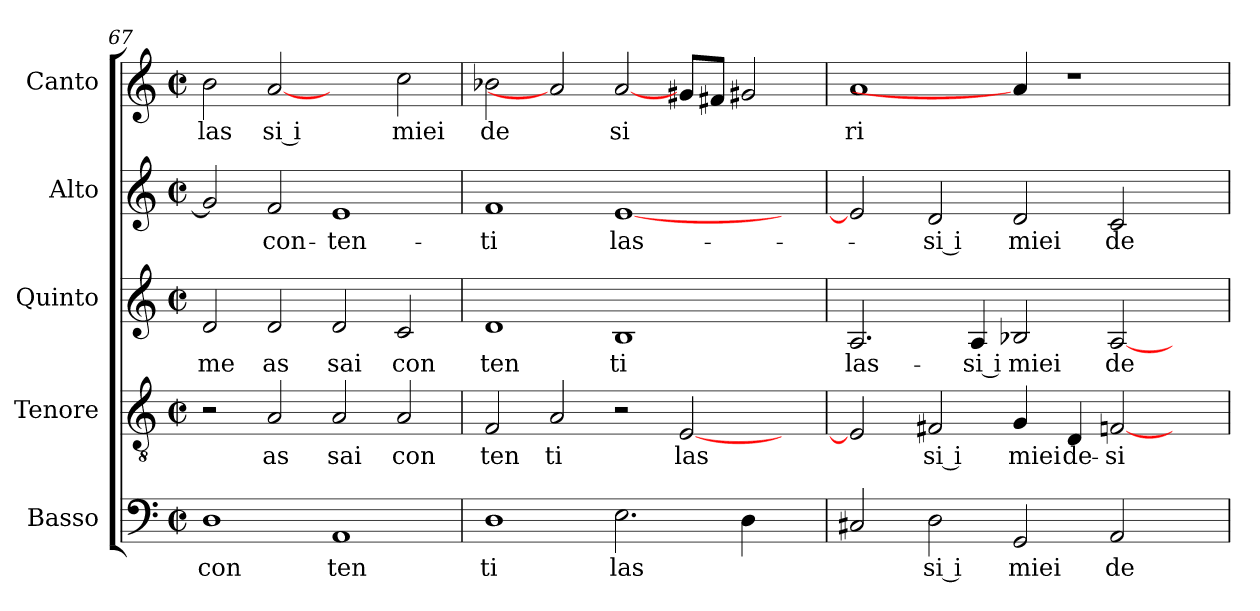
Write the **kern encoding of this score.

**kern	**text	**kern	**text	**kern	**text	**kern	**text	**kern	**text
*part5	*part5	*part4	*part4	*part3	*part3	*part2	*part2	*part1	*part1
*staff5	*staff5	*staff4	*staff4	*staff3	*staff3	*staff2	*staff2	*staff1	*staff1
*I"Basso	*	*I"Tenore	*	*I"Quinto	*	*I"Alto	*	*I"Canto	*
*clefF4	*	*clefGv2	*	*clefG2	*	*clefG2	*	*clefG2	*
*M2/2	*	*M2/2	*	*M2/2	*	*M2/2	*	*M2/2	*
*met(c|)	*	*met(c|)	*	*met(c|)	*	*met(c|)	*	*met(c|)	*
=67	=67	=67	=67	=67	=67	=67	=67	=67	=67
!	!LO:LY:b:cj	!	!	!	!LO:LY:b:cj	!	!	!	!LO:LY:b:cj
1D	con	2r	.	2d/	me	2g/]	.	2b\	las
!	!	!	!LO:LY:b:cj	!	!LO:LY:b:cj	!	!LO:LY:b:cj	!	!LO:LY:b:rj
.	.	2A/	as	2d/	as	2f/	con-	[2a	si i
!	!LO:LY:b:cj	!	!LO:LY:b:cj	!	!LO:LY:b:cj	!	!LO:LY:b:cj	!	!
1AA	ten	2A/	sai	2d/	sai	1e	-ten-	2ryy	.
!	!	!	!LO:LY:b:cj	!	!LO:LY:b:cj	!	!	!	!LO:LY:b:cj
.	.	2A/	con	2c/	con	.	.	2cc\	miei
=68	=68	=68	=68	=68	=68	=68	=68	=68	=68
!	!LO:LY:b:cj	!	!LO:LY:b:cj	!	!LO:LY:b:cj	!	!LO:LY:b:cj	!	!LO:LY:b:cj
1D	ti	2F/	ten	1d	ten	1f	-ti	2b-\	de
!	!	!	!LO:LY:b:cj	!	!	!	!	!	!
.	.	2A/	ti	.	.	.	.	2a]	.
!	!LO:LY:b	!	!	!	!LO:LY:b:cj	!	!LO:LY:b:cj	!	!LO:LY:b:cj
2.E\	las	2r	.	1B	ti	[>1e	las-	[2a/	si
!	!	!	!LO:LY:b	!	!	!	!	!	!
.	.	[>2E/	las	.	.	.	.	8g#/L	.
.	.	.	.	.	.	.	.	8f#/J	.
4D\	.	.	.	.	.	.	.	2g#X/	.
4ryy	.	4ryy	.	4ryy	.	4ryy	.	.	.
!!LO:LB:g=z
=69	=69	=69	=69	=69	=69	=69	=69	=69	=69
!	!	!	!	!	!LO:LY:b:cj	!	!	!	!LO:LY:b:cj
*^	*	*^	*	*^	*	*	*	*	*
2C#X/	16ryy	.	2E/]	16ryy	.	2.A/	16ryy	las-	2e/]	.	1a	ri
.	1ryy	.	.	1ryy	.	.	1ryy	.	.	.	.	.
!	!	!LO:LY:b:rj	!	!	!LO:LY:b:rj	!	!	!	!	!LO:LY:b:rj	!	!
2D\	.	si i	2F#X/	.	si i	.	.	.	(<2d/	-si i	.	.
!	!	!	!	!	!	!	!	!LO:LY:b:rj	!	!	!	!
.	.	.	.	.	.	4A/)	.	-si i	.	.	.	.
!	!	!LO:LY:b:cj	!	!	!LO:LY:b:cj	!	!	!LO:LY:b:cj	!	!LO:LY:b:cj	!	!
2GG/	.	miei	4G/	.	miei	2B-X/	.	miei	2d/	miei	4a/]	.
.	1ryy	.	.	1ryy	.	.	1ryy	.	.	.	.	.
!	!	!	!	!	!LO:LY:b:cj	!	!	!	!	!	!	!
.	.	.	4D/	.	de-	.	.	.	.	.	1r	.
!	!	!LO:LY:b:cj	!	!	!LO:LY:b:cj	!	!	!LO:LY:b:cj	!	!LO:LY:b:cj	!	!
2AA/	.	de	[<2Fn/	.	-si-	[<2A/	.	de-	2c/	de	.	.
4ryy	.	.	4ryy	.	.	4ryy	.	.	4ryy	.	.	.
.	8.ryy	.	.	8.ryy	.	.	8.ryy	.	.	.	.	.
*v	*v	*	*	*	*	*v	*v	*	*	*	*	*
*	*	*v	*v	*	*	*	*	*	*	*
=	=	=	=	=	=	=	=	=	=
*-	*-	*-	*-	*-	*-	*-	*-	*-	*-
